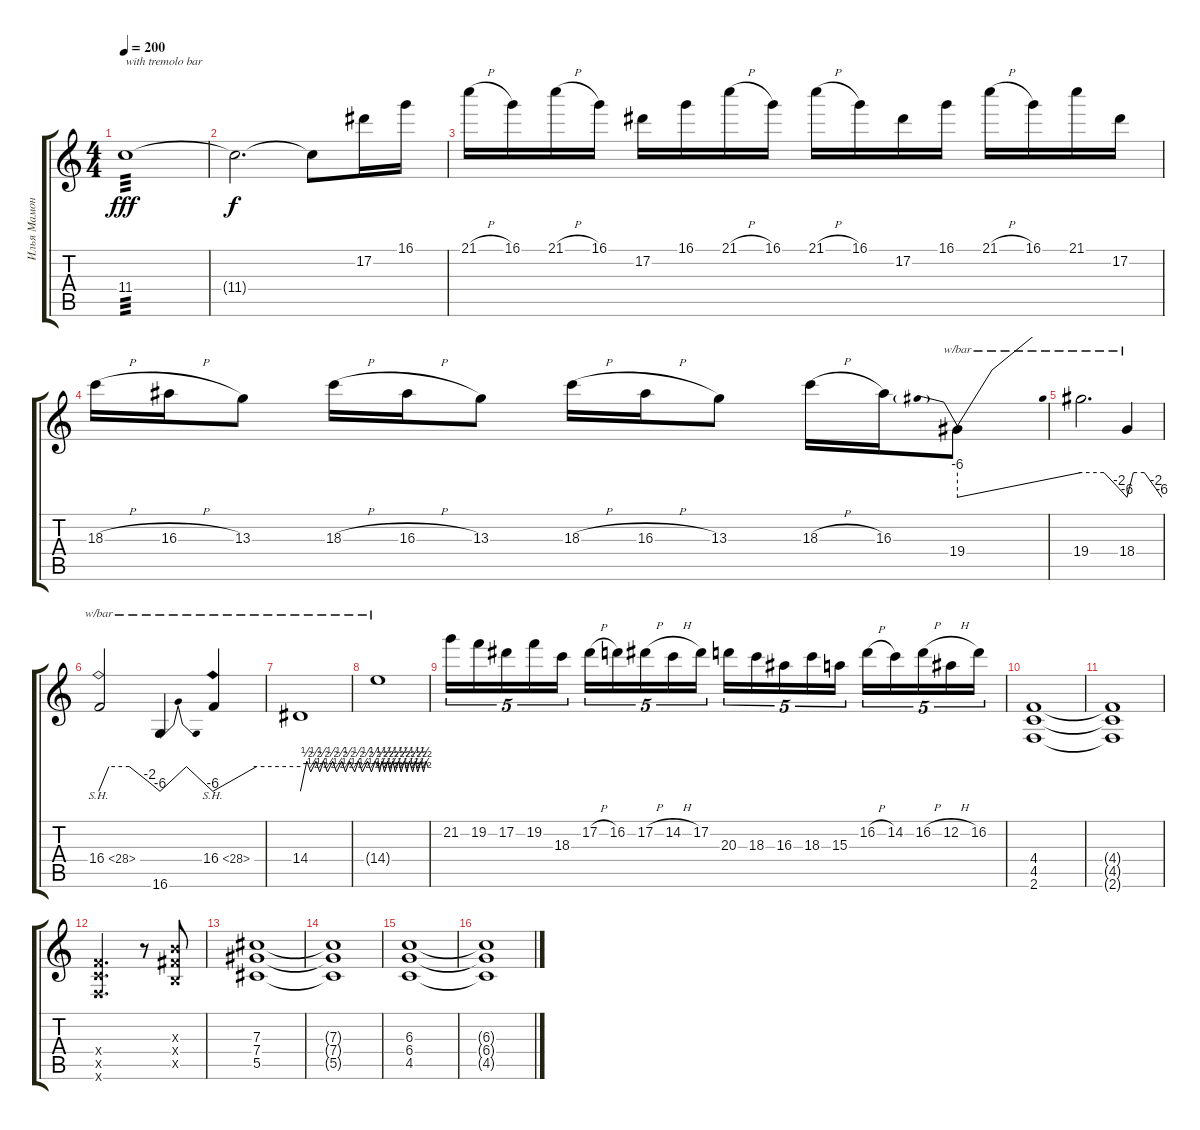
\track ("Илья Мамонтов" "Илья Мамон") {instrument distortionguitar}
\staff {score tabs}
\tuning (Eb4 Bb3 Gb3 Db3 Ab2 Eb2) {hide}
\ts (4 4)
\tempo 200
\clef g2
\ks c
11.4.1{txt "with tremolo bar" tp 3 dy fff} |
11.4{t}.2{d dy f} 11.4{t}.8 17.2.16 16.1.16 |
21.1{h}.16 16.1.16 21.1{h}.16 16.1.16 17.2.16 16.1.16 21.1{h}.16 16.1.16 21.1{h}.16 16.1.16 17.2.16 16.1.16 21.1{h}.16 16.1.16 21.1.16 17.2.16 |
18.3{h}.16 16.3{h}.16 13.3.8 18.3{h}.16 16.3{h}.16 13.3.8 18.3{h}.16 16.3{h}.16 13.3.8 18.3{h}.16 16.3.16 19.4.8{tbe (predivedive default 0 -24 60 0)} |
19.4.2{d tbe (custom default 0 0 30 0 50 -8 60 -24)} 18.4.4{tbe (custom default 0 -24 11 0 30 0 50 -8 60 -24)} |
16.4{sh 12}.2{tbe (custom default 0 -24 10 0 30 0 50 -8 60 -24)} 16.6.4{tbe (dip default 0 -24 30 0 55 0 60 -24)} 16.4{sh 12}.4{tbe (custom default 0 -24 30 0 60 0)} |
14.4.1{tbe (custom default 0 -24 5 2 8 -2 12 2 15 -2 18 2 21 -2 25 2 28 -2 32 2 35 -2 38 2 42 -2 45 2 48 -2 52 2 55 -2 58 2 60 0)} |
14.4{t}.1{tbe (custom default 0 2 2 -2 5 2 8 -2 12 2 15 -2 18 2 21 -2 25 2 28 -2 32 2 35 -2 38 2 42 -2 45 2 48 -2 52 2 55 -2 58 2 60 0) volume 6} |
21.2.16{tu (5 4) volume 15 balance 13} 19.2.16{tu (5 4)} 17.2.16{tu (5 4)} 19.2.16{tu (5 4)} 18.3.16{tu (5 4)} 17.2{h}.16{tu (5 4)} 16.2.16{tu (5 4)} 17.2{h}.16{tu (5 4)} 14.2{h}.16{tu (5 4)} 17.2.16{tu (5 4)} 20.3.16{tu (5 4)} 18.3.16{tu (5 4)} 16.3.16{tu (5 4)} 18.3.16{tu (5 4)} 15.3.16{tu (5 4)} 16.2{h}.16{tu (5 4)} 14.2.16{tu (5 4)} 16.2{h}.16{tu (5 4)} 12.2{h}.16{tu (5 4)} 16.2.16{tu (5 4)} |
(4.4 4.5 2.6).1 |
(4.4{t} 4.5{t} 2.6{t}).1 |
(4.4{x} 4.5{x} 2.6{x}).2{d} r.8 (5.3{x} 5.4{x} 3.5{x}).8 |
(7.3 7.4 5.5).1 |
(7.3{t} 7.4{t} 5.5{t}).1 |
(6.3 6.4 4.5).1 |
(6.3{t} 6.4{t} 4.5{t}).1
